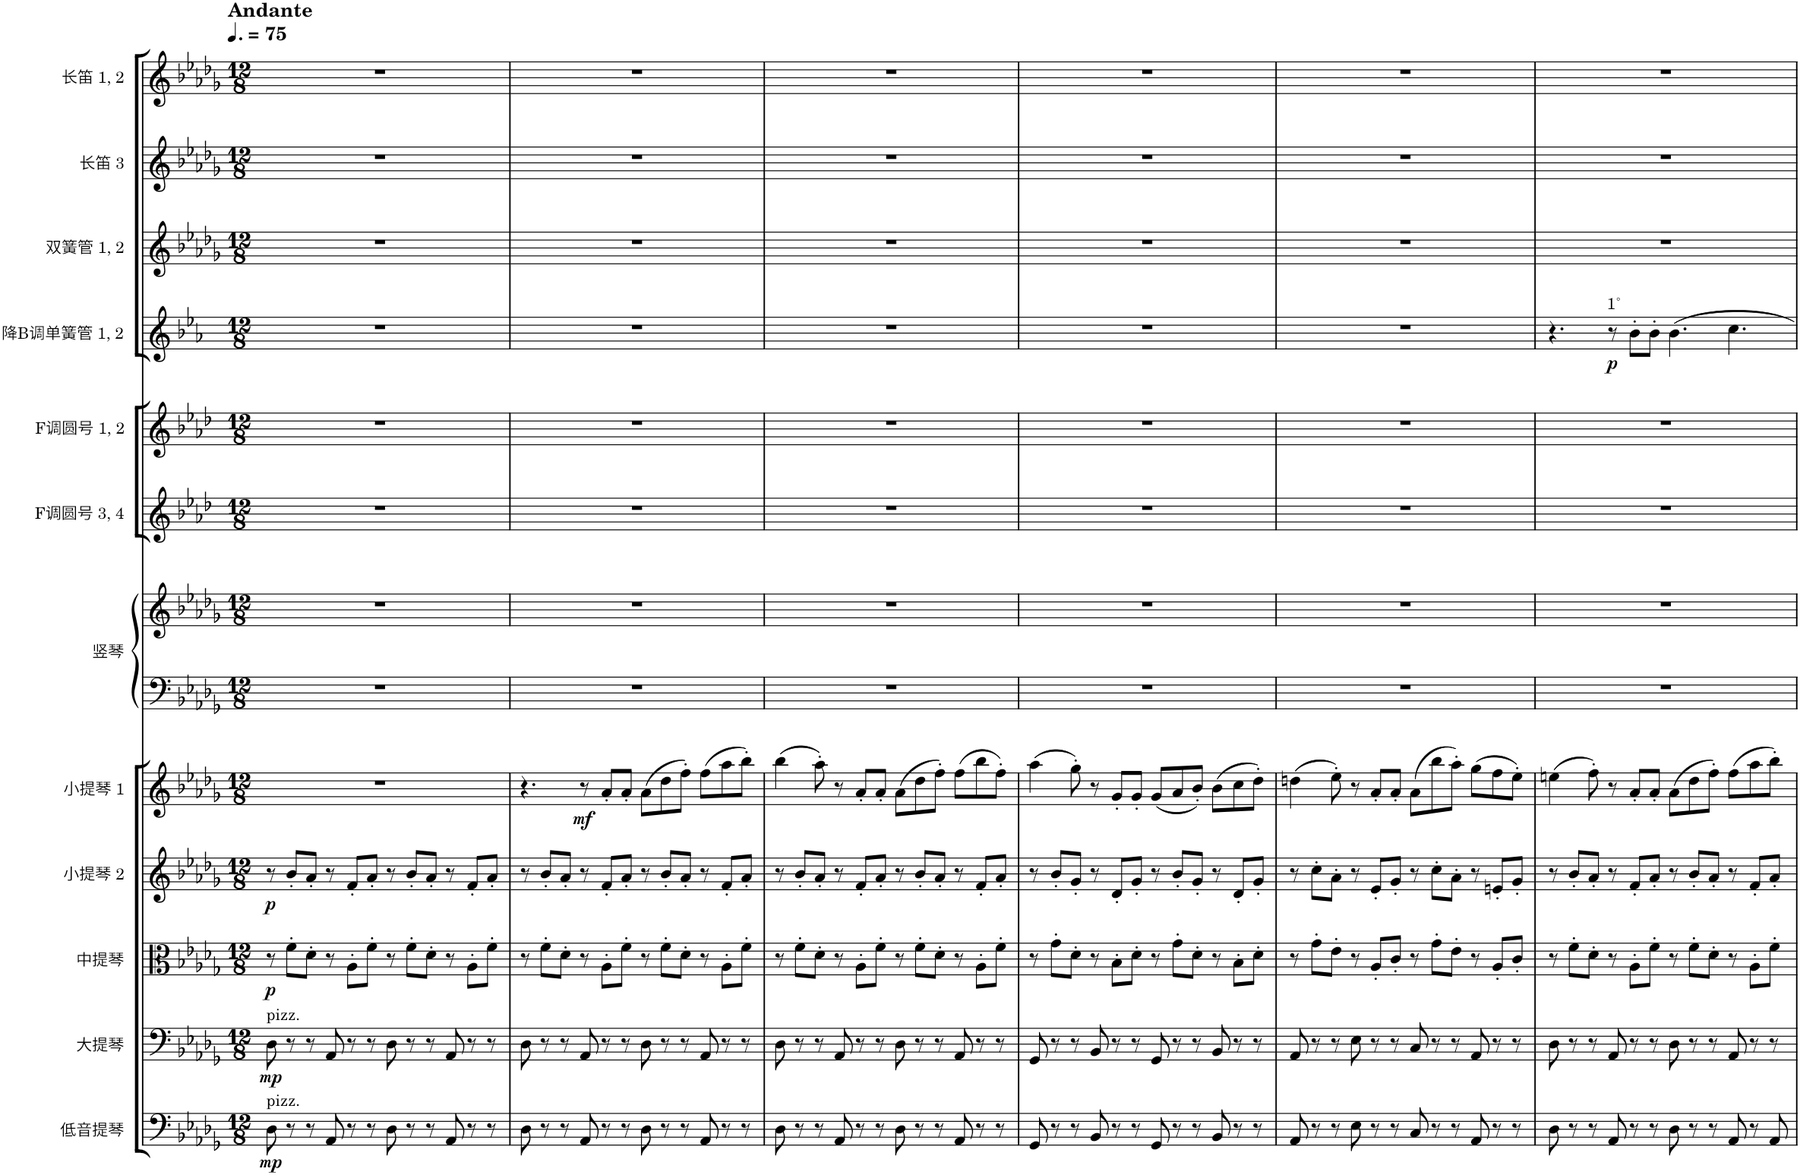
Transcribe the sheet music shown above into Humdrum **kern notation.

**kern	**dynam	**kern	**dynam	**kern	**dynam	**kern	**dynam	**kern	**dynam	**kern	**kern	**kern	**kern	**kern	**dynam	**kern	**kern	**kern
*part12	*part12	*part11	*part11	*part10	*part10	*part9	*part9	*part8	*part8	*part7	*part7	*part6	*part5	*part4	*part4	*part3	*part2	*part1
*staff13	*staff13	*staff12	*staff12	*staff11	*staff11	*staff10	*staff10	*staff9	*staff9	*staff8	*staff7	*staff6	*staff5	*staff4	*staff4	*staff3	*staff2	*staff1
*I"低音提琴	*	*I"大提琴	*	*I"中提琴	*	*I"小提琴 2	*	*I"小提琴 1	*	*I"竖琴	*	*I"F调圆号 3, 4	*I"F调圆号 1, 2	*I"降B调单簧管 1, 2	*	*I"双簧管 1, 2	*I"长笛 3	*I"长笛 1, 2
*clefF4	*	*clefF4	*	*clefC3	*	*clefG2	*	*clefG2	*	*clefF4	*clefG2	*clefG2	*clefG2	*clefG2	*	*clefG2	*clefG2	*clefG2
*Trd7c12	*	*	*	*	*	*	*	*	*	*	*	*Trd4c7	*Trd4c7	*Trd1c2	*	*	*	*
*k[b-e-a-d-g-]	*	*k[b-e-a-d-g-]	*	*k[b-e-a-d-g-]	*	*k[b-e-a-d-g-]	*	*k[b-e-a-d-g-]	*	*k[b-e-a-d-g-]	*k[b-e-a-d-g-]	*k[b-e-a-d-]	*k[b-e-a-d-]	*k[b-e-a-]	*	*k[b-e-a-d-g-]	*k[b-e-a-d-g-]	*k[b-e-a-d-g-]
*M12/8	*	*M12/8	*	*M12/8	*	*M12/8	*	*M12/8	*	*M12/8	*M12/8	*M12/8	*M12/8	*M12/8	*	*M12/8	*M12/8	*M12/8
*MM113	*	*MM113	*	*MM113	*	*MM113	*	*MM113	*	*MM113	*MM113	*MM113	*MM113	*MM113	*	*MM113	*MM113	*MM113
=1	=1	=1	=1	=1	=1	=1	=1	=1	=1	=1	=1	=1	=1	=1	=1	=1	=1	=1
!	!	!	!	!	!	!	!	!	!	!	!	!	!	!	!	!	!	!LO:TX:a:B:t=Andante
!	!	!LO:TX:a:t=pizz.	!	!	!	!	!	!	!	!	!	!	!	!	!	!	!	!
!LO:TX:a:t=pizz.	!	!	!	!	!	!	!	!	!	!	!	!	!	!	!	!	!	!
!	!LO:DY:b	!	!LO:DY:b	!	!LO:DY:b	!	!LO:DY:b	!	!	!	!	!	!	!	!	!	!	!
8D-\	mp	8D-\	mp	8r	p	8r	p	1.r	.	1.r	1.r	1.r	1.r	1.r	.	1.r	1.r	1.r
8r	.	8r	.	8f'\L	.	8b-'/L	.	.	.	.	.	.	.	.	.	.	.	.
8r	.	8r	.	8d-'\J	.	8a-'/J	.	.	.	.	.	.	.	.	.	.	.	.
8AA-/	.	8AA-/	.	8r	.	8r	.	.	.	.	.	.	.	.	.	.	.	.
8r	.	8r	.	8A-'\L	.	8f'/L	.	.	.	.	.	.	.	.	.	.	.	.
8r	.	8r	.	8f'\J	.	8a-'/J	.	.	.	.	.	.	.	.	.	.	.	.
8D-\	.	8D-\	.	8r	.	8r	.	.	.	.	.	.	.	.	.	.	.	.
8r	.	8r	.	8f'\L	.	8b-'/L	.	.	.	.	.	.	.	.	.	.	.	.
8r	.	8r	.	8d-'\J	.	8a-'/J	.	.	.	.	.	.	.	.	.	.	.	.
8AA-/	.	8AA-/	.	8r	.	8r	.	.	.	.	.	.	.	.	.	.	.	.
8r	.	8r	.	8A-'\L	.	8f'/L	.	.	.	.	.	.	.	.	.	.	.	.
8r	.	8r	.	8f'\J	.	8a-'/J	.	.	.	.	.	.	.	.	.	.	.	.
=2	=2	=2	=2	=2	=2	=2	=2	=2	=2	=2	=2	=2	=2	=2	=2	=2	=2	=2
8D-\	.	8D-\	.	8r	.	8r	.	4.r	.	1.r	1.r	1.r	1.r	1.r	.	1.r	1.r	1.r
8r	.	8r	.	8f'\L	.	8b-'/L	.	.	.	.	.	.	.	.	.	.	.	.
8r	.	8r	.	8d-'\J	.	8a-'/J	.	.	.	.	.	.	.	.	.	.	.	.
!	!	!	!	!	!	!	!	!	!LO:DY:b	!	!	!	!	!	!	!	!	!
8AA-/	.	8AA-/	.	8r	.	8r	.	8r	mf	.	.	.	.	.	.	.	.	.
8r	.	8r	.	8A-'\L	.	8f'/L	.	8a-'/L	.	.	.	.	.	.	.	.	.	.
8r	.	8r	.	8f'\J	.	8a-'/J	.	8a-'/J	.	.	.	.	.	.	.	.	.	.
8D-\	.	8D-\	.	8r	.	8r	.	(8a-\L	.	.	.	.	.	.	.	.	.	.
8r	.	8r	.	8f'\L	.	8b-'/L	.	8dd-\	.	.	.	.	.	.	.	.	.	.
8r	.	8r	.	8d-'\J	.	8a-'/J	.	8ff'\J)	.	.	.	.	.	.	.	.	.	.
8AA-/	.	8AA-/	.	8r	.	8r	.	(8ff\L	.	.	.	.	.	.	.	.	.	.
8r	.	8r	.	8A-'\L	.	8f'/L	.	8aa-\	.	.	.	.	.	.	.	.	.	.
8r	.	8r	.	8f'\J	.	8a-'/J	.	8bb-'\J)	.	.	.	.	.	.	.	.	.	.
=3	=3	=3	=3	=3	=3	=3	=3	=3	=3	=3	=3	=3	=3	=3	=3	=3	=3	=3
8D-\	.	8D-\	.	8r	.	8r	.	(4bb-\	.	1.r	1.r	1.r	1.r	1.r	.	1.r	1.r	1.r
8r	.	8r	.	8f'\L	.	8b-'/L	.	.	.	.	.	.	.	.	.	.	.	.
8r	.	8r	.	8d-'\J	.	8a-'/J	.	8aa-'\)	.	.	.	.	.	.	.	.	.	.
8AA-/	.	8AA-/	.	8r	.	8r	.	8r	.	.	.	.	.	.	.	.	.	.
8r	.	8r	.	8A-'\L	.	8f'/L	.	8a-'/L	.	.	.	.	.	.	.	.	.	.
8r	.	8r	.	8f'\J	.	8a-'/J	.	8a-'/J	.	.	.	.	.	.	.	.	.	.
8D-\	.	8D-\	.	8r	.	8r	.	(8a-\L	.	.	.	.	.	.	.	.	.	.
8r	.	8r	.	8f'\L	.	8b-'/L	.	8dd-\	.	.	.	.	.	.	.	.	.	.
8r	.	8r	.	8d-'\J	.	8a-'/J	.	8ff'\J)	.	.	.	.	.	.	.	.	.	.
8AA-/	.	8AA-/	.	8r	.	8r	.	(8ff\L	.	.	.	.	.	.	.	.	.	.
8r	.	8r	.	8A-'\L	.	8f'/L	.	8bb-\	.	.	.	.	.	.	.	.	.	.
8r	.	8r	.	8f'\J	.	8a-'/J	.	8ff'\J)	.	.	.	.	.	.	.	.	.	.
=4	=4	=4	=4	=4	=4	=4	=4	=4	=4	=4	=4	=4	=4	=4	=4	=4	=4	=4
8GG-/	.	8GG-/	.	8r	.	8r	.	(4aa-\	.	1.r	1.r	1.r	1.r	1.r	.	1.r	1.r	1.r
8r	.	8r	.	8g-'\L	.	8b-'/L	.	.	.	.	.	.	.	.	.	.	.	.
8r	.	8r	.	8d-'\J	.	8g-'/J	.	8gg-'\)	.	.	.	.	.	.	.	.	.	.
8BB-/	.	8BB-/	.	8r	.	8r	.	8r	.	.	.	.	.	.	.	.	.	.
8r	.	8r	.	8B-'\L	.	8d-'/L	.	8g-'/L	.	.	.	.	.	.	.	.	.	.
8r	.	8r	.	8d-'\J	.	8g-'/J	.	8g-'/J	.	.	.	.	.	.	.	.	.	.
8GG-/	.	8GG-/	.	8r	.	8r	.	(8g-/L	.	.	.	.	.	.	.	.	.	.
8r	.	8r	.	8g-'\L	.	8b-'/L	.	8a-/	.	.	.	.	.	.	.	.	.	.
8r	.	8r	.	8d-'\J	.	8g-'/J	.	8b-'/J)	.	.	.	.	.	.	.	.	.	.
8BB-/	.	8BB-/	.	8r	.	8r	.	(8b-\L	.	.	.	.	.	.	.	.	.	.
8r	.	8r	.	8B-'\L	.	8d-'/L	.	8cc\	.	.	.	.	.	.	.	.	.	.
8r	.	8r	.	8d-'\J	.	8g-'/J	.	8dd-'\J)	.	.	.	.	.	.	.	.	.	.
=5	=5	=5	=5	=5	=5	=5	=5	=5	=5	=5	=5	=5	=5	=5	=5	=5	=5	=5
8AA-/	.	8AA-/	.	8r	.	8r	.	(4ddn\	.	1.r	1.r	1.r	1.r	1.r	.	1.r	1.r	1.r
8r	.	8r	.	8g-'\L	.	8cc'\L	.	.	.	.	.	.	.	.	.	.	.	.
8r	.	8r	.	8e-'\J	.	8a-'\J	.	8ee-'\)	.	.	.	.	.	.	.	.	.	.
8E-\	.	8E-\	.	8r	.	8r	.	8r	.	.	.	.	.	.	.	.	.	.
8r	.	8r	.	8A-'/L	.	8e-'/L	.	8a-'/L	.	.	.	.	.	.	.	.	.	.
8r	.	8r	.	8c'/J	.	8g-'/J	.	8a-'/J	.	.	.	.	.	.	.	.	.	.
8C/	.	8C/	.	8r	.	8r	.	(8a-\L	.	.	.	.	.	.	.	.	.	.
8r	.	8r	.	8g-'\L	.	8cc'\L	.	8bb-\	.	.	.	.	.	.	.	.	.	.
8r	.	8r	.	8e-'\J	.	8a-'\J	.	8aa-'\J)	.	.	.	.	.	.	.	.	.	.
8AA-/	.	8AA-/	.	8r	.	8r	.	(8gg-\L	.	.	.	.	.	.	.	.	.	.
8r	.	8r	.	8A-'/L	.	8en'/L	.	8ff\	.	.	.	.	.	.	.	.	.	.
8r	.	8r	.	8c'/J	.	8g-'/J	.	8ee-'\J)	.	.	.	.	.	.	.	.	.	.
=6	=6	=6	=6	=6	=6	=6	=6	=6	=6	=6	=6	=6	=6	=6	=6	=6	=6	=6
8D-\	.	8D-\	.	8r	.	8r	.	(4een\	.	1.r	1.r	1.r	1.r	4.r	.	1.r	1.r	1.r
8r	.	8r	.	8f'\L	.	8b-'/L	.	.	.	.	.	.	.	.	.	.	.	.
8r	.	8r	.	8d-'\J	.	8a-'/J	.	8ff'\)	.	.	.	.	.	.	.	.	.	.
!	!	!	!	!	!	!	!	!	!	!	!	!	!	!LO:TX:a:t=1˚	!	!	!	!
!	!	!	!	!	!	!	!	!	!	!	!	!	!	!	!LO:DY:b	!	!	!
8AA-/	.	8AA-/	.	8r	.	8r	.	8r	.	.	.	.	.	8r	p	.	.	.
8r	.	8r	.	8A-'\L	.	8f'/L	.	8a-'/L	.	.	.	.	.	8b-'\L	.	.	.	.
8r	.	8r	.	8f'\J	.	8a-'/J	.	8a-'/J	.	.	.	.	.	8b-'\J	.	.	.	.
8D-\	.	8D-\	.	8r	.	8r	.	(8a-\L	.	.	.	.	.	4.b-\	.	.	.	.
8r	.	8r	.	8f'\L	.	8b-'/L	.	8dd-\	.	.	.	.	.	.	.	.	.	.
8r	.	8r	.	8d-'\J	.	8a-'/J	.	8ff'\J)	.	.	.	.	.	.	.	.	.	.
8AA-/	.	8AA-/	.	8r	.	8r	.	(8ff\L	.	.	.	.	.	4.cc\	.	.	.	.
8r	.	8r	.	8A-'\L	.	8f'/L	.	8aa-\	.	.	.	.	.	.	.	.	.	.
8AA-/	.	8r	.	8f'\J	.	8a-'/J	.	8bb-'\J)	.	.	.	.	.	.	.	.	.	.
=	=	=	=	=	=	=	=	=	=	=	=	=	=	=	=	=	=	=
*-	*-	*-	*-	*-	*-	*-	*-	*-	*-	*-	*-	*-	*-	*-	*-	*-	*-	*-
